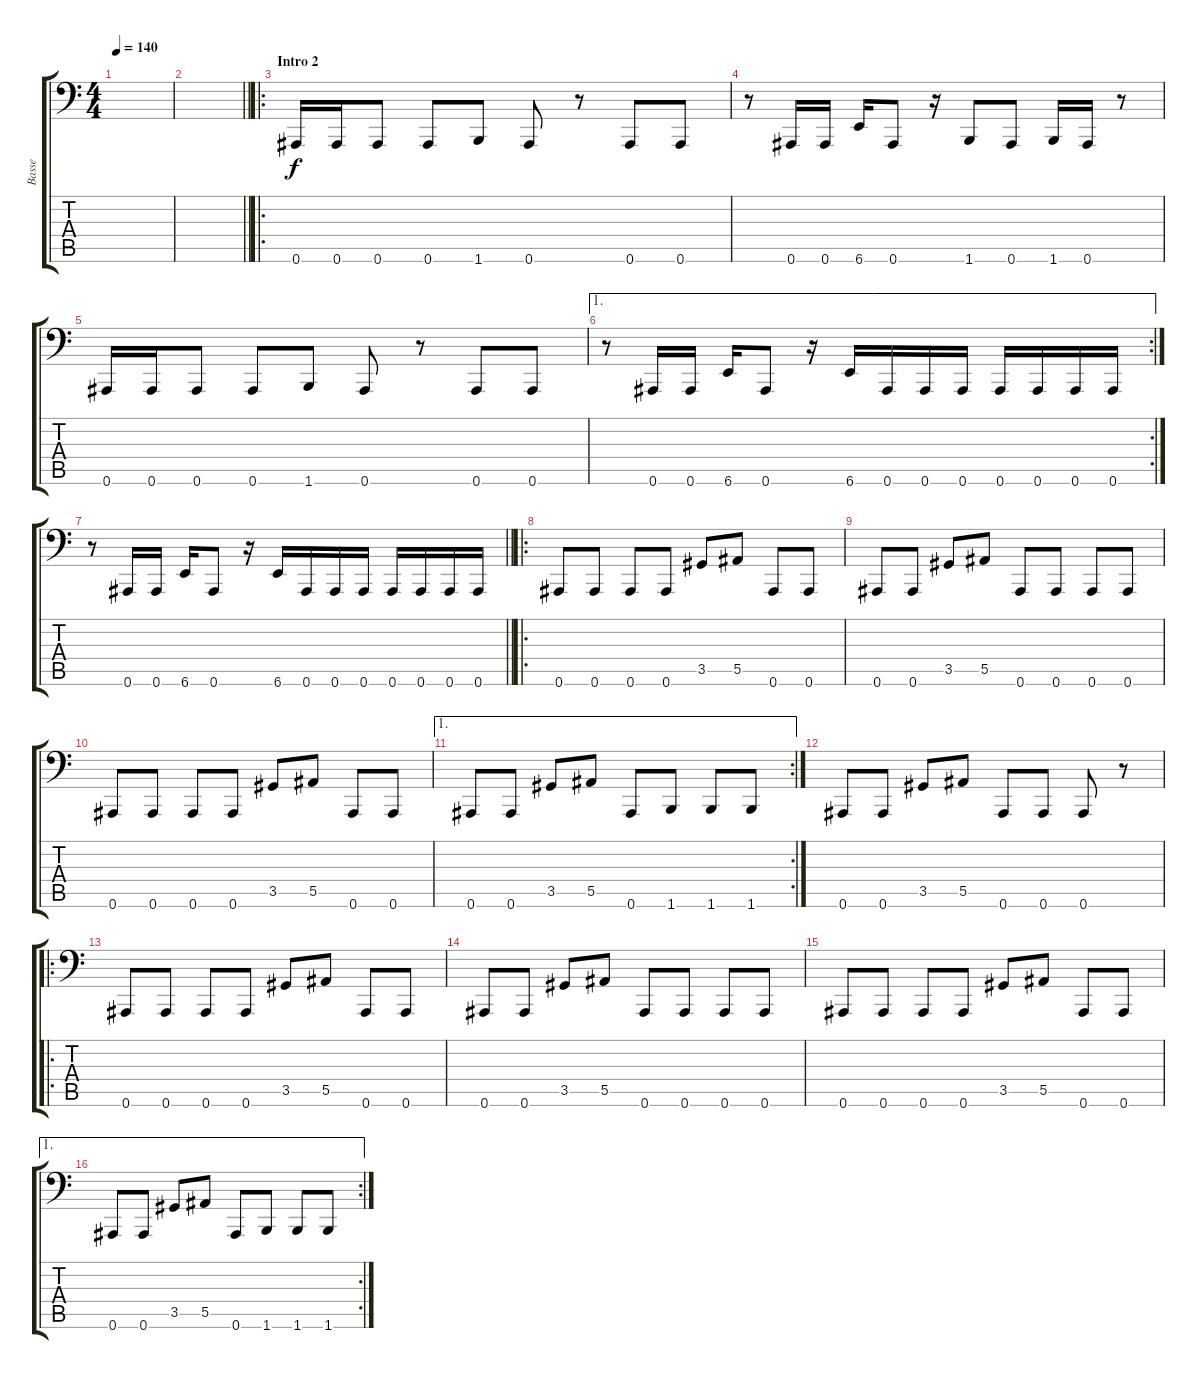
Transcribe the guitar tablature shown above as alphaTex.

\track ("Basse" "Basse") {instrument electricbasspick}
\staff {score tabs}
\tuning (C3 G2 Eb2 Bb1 F1 Bb0) {hide}
\ts (4 4)
\tempo 140
\clef f4
\ks c
|
\barLineRight lightlight
|
\ro
\section ("" "Intro 2")
0.6.16 0.6.16 0.6.8 0.6.8 1.6.8 0.6.8 r.8 0.6.8 0.6.8 |
r.8 0.6.16 0.6.16 6.6.16 0.6.8 r.16 1.6.8 0.6.8 1.6.16 0.6.16 r.8 |
0.6.16 0.6.16 0.6.8 0.6.8 1.6.8 0.6.8 r.8 0.6.8 0.6.8 |
\ae 1
\rc 2
r.8 0.6.16 0.6.16 6.6.16 0.6.8 r.16 6.6.16 0.6.16 0.6.16 0.6.16 0.6.16 0.6.16 0.6.16 0.6.16 |
\barLineRight lightlight
r.8 0.6.16 0.6.16 6.6.16 0.6.8 r.16 6.6.16 0.6.16 0.6.16 0.6.16 0.6.16 0.6.16 0.6.16 0.6.16 |
\ro
\section ("" "")
0.6.8 0.6.8 0.6.8 0.6.8 3.5.8 5.5.8 0.6.8 0.6.8 |
0.6.8 0.6.8 3.5.8 5.5.8 0.6.8 0.6.8 0.6.8 0.6.8 |
0.6.8 0.6.8 0.6.8 0.6.8 3.5.8 5.5.8 0.6.8 0.6.8 |
\ae 1
\rc 2
0.6.8 0.6.8 3.5.8 5.5.8 0.6.8 1.6.8 1.6.8 1.6.8 |
0.6.8 0.6.8 3.5.8 5.5.8 0.6.8 0.6.8 0.6.8 r.8 |
\ro
0.6.8 0.6.8 0.6.8 0.6.8 3.5.8 5.5.8 0.6.8 0.6.8 |
0.6.8 0.6.8 3.5.8 5.5.8 0.6.8 0.6.8 0.6.8 0.6.8 |
0.6.8 0.6.8 0.6.8 0.6.8 3.5.8 5.5.8 0.6.8 0.6.8 |
\ae 1
\rc 2
0.6.8 0.6.8 3.5.8 5.5.8 0.6.8 1.6.8 1.6.8 1.6.8
